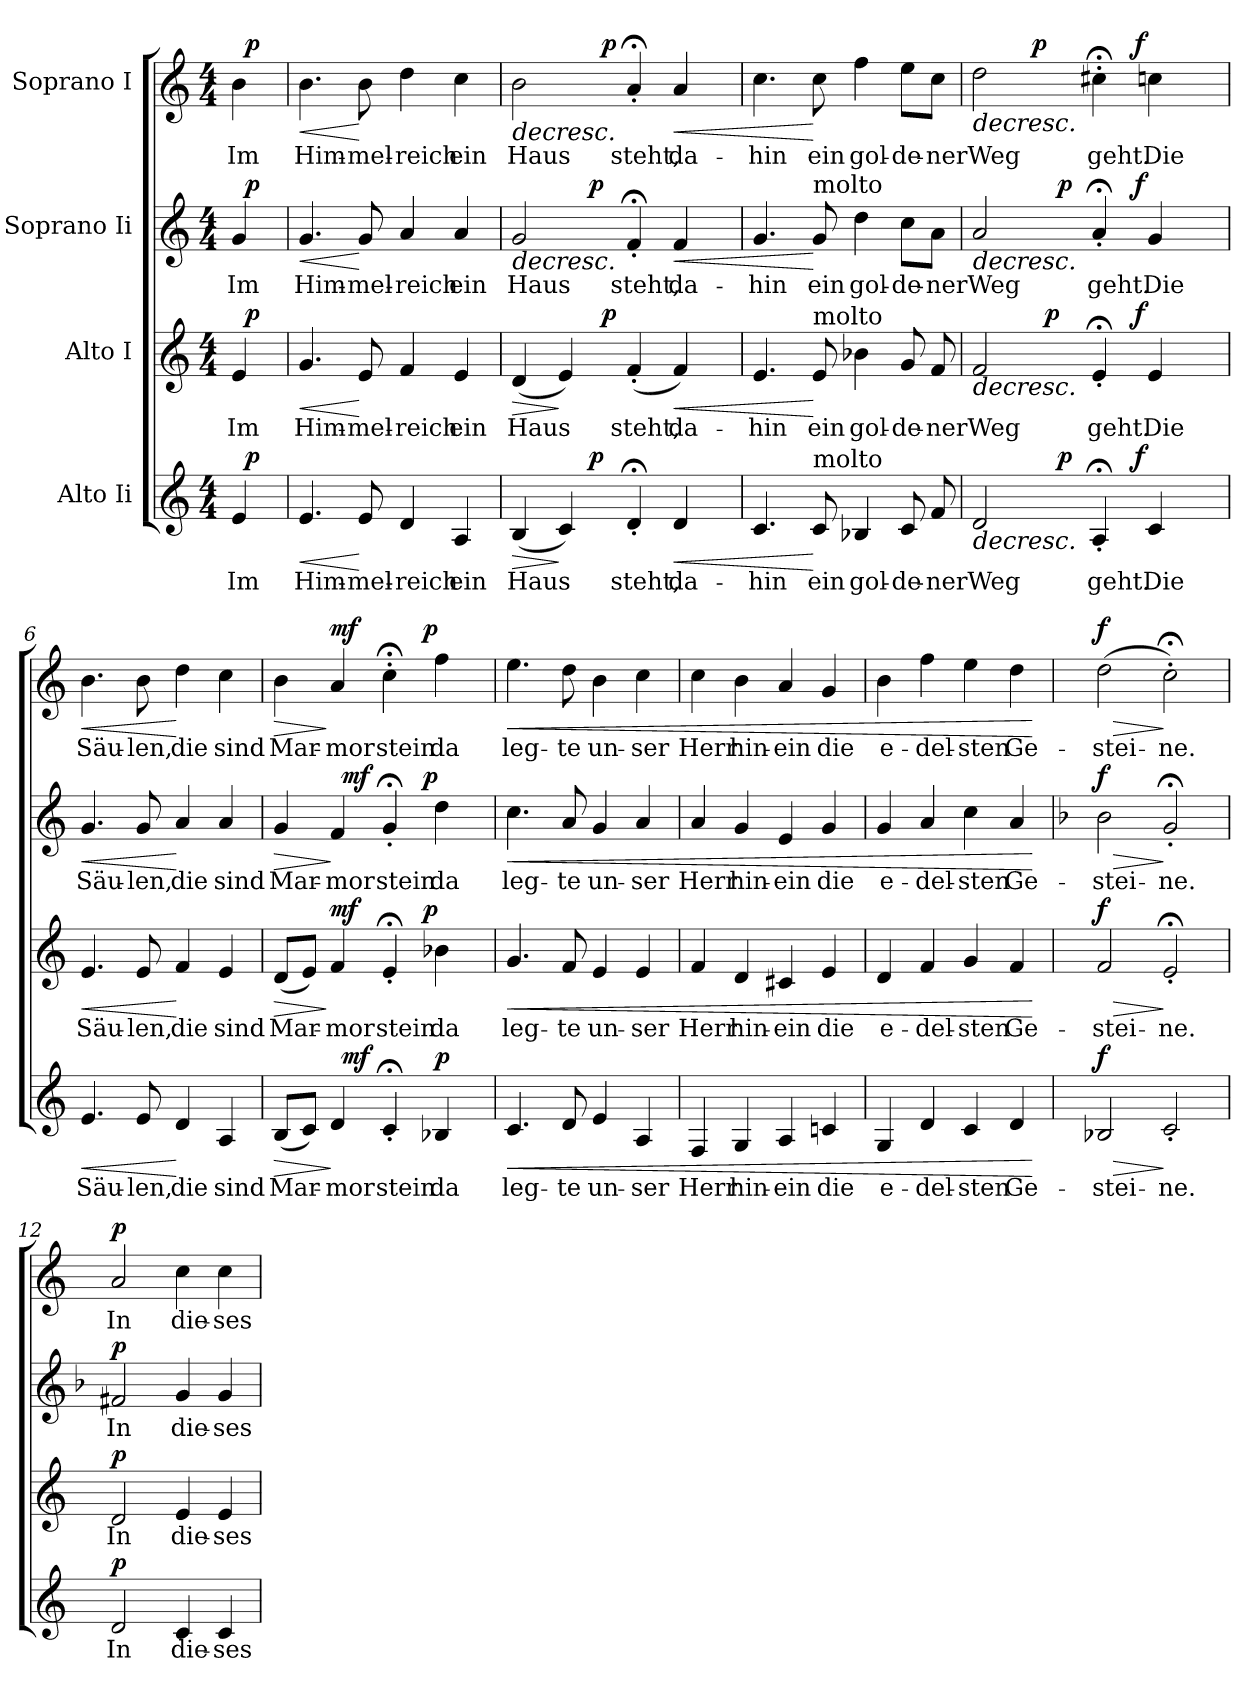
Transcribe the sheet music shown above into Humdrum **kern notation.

**kern	**text	**dynam	**kern	**text	**dynam	**kern	**text	**dynam	**kern	**text	**dynam
*part4	*part4	*part4	*part3	*part3	*part3	*part2	*part2	*part2	*part1	*part1	*part1
*staff4	*staff4	*staff4	*staff3	*staff3	*staff3	*staff2	*staff2	*staff2	*staff1	*staff1	*staff1
*I"Alto Ii	*	*	*I"Alto I	*	*	*I"Soprano Ii	*	*	*I"Soprano I	*	*
*clefG2	*	*	*clefG2	*	*	*clefG2	*	*	*clefG2	*	*
*k[]	*	*	*k[]	*	*	*k[]	*	*	*k[]	*	*
*C:	*	*	*C:	*	*	*C:	*	*	*C:	*	*
*M4/4	*	*	*M4/4	*	*	*M4/4	*	*	*M4/4	*	*
*MM60	*	*	*MM60	*	*	*MM60	*	*	*MM60	*	*
=1	=1	=1	=1	=1	=1	=1	=1	=1	=1	=1	=1
!	!	!	!	!	!	!	!	!	!LO:TX:a:t=Moderato	!	!
!	!LO:LY:b	!	!	!LO:LY:b	!	!	!LO:LY:b	!	!	!LO:LY:b	!
*^	*	*	*^	*	*	*^	*	*	*^	*	*
4e/	32ryy	Im	.	4e/	32ryy	Im	.	4g/	32ryy	Im	.	4b\	32ryy	Im	.
!	!	!	!LO:DY:a	!	!	!	!LO:DY:a	!	!	!	!LO:DY:a	!	!	!	!LO:DY:a
.	8..ryy	.	p	.	8..ryy	.	p	.	8..ryy	.	p	.	8..ryy	.	p
=2	=2	=2	=2	=2	=2	=2	=2	=2	=2	=2	=2	=2	=2	=2	=2
!	!	!LO:LY:b	!LO:HP:b	!	!	!LO:LY:b	!LO:HP:b	!	!	!LO:LY:b	!LO:HP:b	!	!	!LO:LY:b	!LO:HP:b
*v	*v	*	*	*	*	*	*	*v	*v	*	*	*v	*v	*	*
*	*	*	*v	*v	*	*	*	*	*	*	*	*
4.e/	Him-	<	4.g/	Him-	<	4.g/	Him-	<	4.b\	Him-	<
!	!LO:LY:b	!	!	!LO:LY:b	!	!	!LO:LY:b	!	!	!LO:LY:b	!
8e/	-mel-	[	8e/	-mel-	[	8g/	-mel-	[	8b\	-mel-	[
!	!LO:LY:b	!	!	!LO:LY:b	!	!	!LO:LY:b	!	!	!LO:LY:b	!
4d/	-reich	.	4f/	-reich	.	4a/	-reich	.	4dd\	-reich	.
!	!LO:LY:b	!	!	!LO:LY:b	!	!	!LO:LY:b	!	!	!LO:LY:b	!
4A/	ein	.	4e/	ein	.	4a/	ein	.	4cc\	ein	.
=3	=3	=3	=3	=3	=3	=3	=3	=3	=3	=3	=3
!	!LO:LY:b	!LO:HP:b	!	!LO:LY:b	!LO:HP:b	!	!LO:LY:b	!LO:HP:b	!	!LO:LY:b	!LO:HP:b
*^	*	*	*^	*	*	*^	*	*	*^	*	*
(<4B/	4.ryy	Haus	>	(<4d/	4ryy	Haus	>	2g/	4.ryy	Haus	>	2b\	4ryy	Haus	>
4c/)	.	.	]	4e/)	8ryy	.	]	.	.	.	.	.	8ryy	.	.
!	!	!	!LO:DY:a	!	!	!	!	!	!	!	!LO:DY:a	!	!	!	!
.	2ryy	.	p	.	32ryy	.	.	.	2ryy	.	p	.	32ryy	.	.
!	!	!	!	!	!	!	!LO:DY:a	!	!	!	!	!	!	!	!LO:DY:a
.	.	.	.	.	2ryy	.	p	.	.	.	.	.	2ryy	.	p
!	!	!LO:LY:b	!	!	!	!LO:LY:b	!	!	!	!LO:LY:b	!	!	!	!LO:LY:b	!
4d;'</	.	steht,	.	(4f'</	.	steht,	.	4f;'</	.	steht,	]	4a;'</	.	steht,	]
!	!	!LO:LY:b	!LO:HP:b	!	!	!LO:LY:b	!LO:HP:b	!	!	!LO:LY:b	!LO:HP:b	!	!	!LO:LY:b	!LO:HP:b
4d/	.	da-	<	4f/)	.	da-	<	4f/	.	da-	<	4a/	.	da-	<
.	8ryy	.	.	.	.	.	.	.	8ryy	.	.	.	.	.	.
.	.	.	.	.	16.ryy	.	.	.	.	.	.	.	16.ryy	.	.
=4	=4	=4	=4	=4	=4	=4	=4	=4	=4	=4	=4	=4	=4	=4	=4
!	!	!LO:LY:b	!	!	!	!LO:LY:b	!	!	!	!LO:LY:b	!	!	!	!LO:LY:b	!
*v	*v	*	*	*	*	*	*	*v	*v	*	*	*v	*v	*	*
*	*	*	*v	*v	*	*	*	*	*	*	*	*
4.c/	-hin	.	4.e/	-hin	.	4.g/	-hin	.	4.cc\	-hin	.
!	!	!	!	!	!	!LO:TX:a:t=molto	!	!	!	!	!
!	!	!	!LO:TX:a:t=molto	!	!	!	!	!	!	!	!
!LO:TX:a:t=molto	!	!	!	!	!	!	!	!	!	!	!
!	!LO:LY:b	!	!	!LO:LY:b	!	!	!LO:LY:b	!	!	!LO:LY:b	!
8c/	ein	[	8e/	ein	[	8g/	ein	[	8cc\	ein	[
!	!LO:LY:b	!	!	!LO:LY:b	!	!	!LO:LY:b	!	!	!LO:LY:b	!
4B-X/	gol-	.	4b-X\	gol-	.	4dd\	gol-	.	4ff\	gol-	.
!	!LO:LY:b	!	!	!LO:LY:b	!	!	!LO:LY:b	!	!	!LO:LY:b	!
8c/	-de-	.	8g/	-de-	.	8cc\L	-de-	.	8ee\L	-de-	.
!	!LO:LY:b	!	!	!LO:LY:b	!	!	!LO:LY:b	!	!	!LO:LY:b	!
8f/	-ner	.	8f/	-ner	.	8a\J	-ner	.	8cc\J	-ner	.
=5	=5	=5	=5	=5	=5	=5	=5	=5	=5	=5	=5
!	!LO:LY:b	!LO:HP:b	!	!LO:LY:b	!LO:HP:b	!	!LO:LY:b	!LO:HP:b	!	!LO:LY:b	!LO:HP:b
*^	*	*	*^	*	*	*^	*	*	*^	*	*
*	*^	*	*	*	*^	*	*	*	*^	*	*	*	*^	*	*
2d/	4ryy	2ryy	Weg	>	2f/	4ryy	2ryy	Weg	>	2a/	4ryy	2ryy	Weg	>	2dd\	4ryy	2ryy	Weg	>
.	16.ryy	.	.	.	.	16ryy	.	.	.	.	16.ryy	.	.	.	.	32ryy	.	.	.
!	!	!	!	!	!	!	!	!	!	!	!	!	!	!	!	!	!	!	!LO:DY:a
.	.	.	.	.	.	.	.	.	.	.	.	.	.	.	.	2ryy	.	.	p
!	!	!	!	!	!	!	!	!	!LO:DY:a	!	!	!	!	!	!	!	!	!	!
.	.	.	.	.	.	2ryy	.	.	p	.	.	.	.	.	.	.	.	.	.
!	!	!	!	!LO:DY:a	!	!	!	!	!	!	!	!	!	!LO:DY:a	!	!	!	!	!
.	2ryy	.	.	p	.	.	.	.	.	.	2ryy	.	.	p	.	.	.	.	.
!	!	!	!LO:LY:b	!	!	!	!	!LO:LY:b	!	!	!	!	!LO:LY:b	!	!	!	!	!LO:LY:b	!
4A;'</	.	8..ryy	geht.	]	4e;'</	.	8..ryy	geht.	]	4a;'</	.	8..ryy	geht.	]	4cc#X;<'>\	.	8..ryy	geht.	]
!	!	!	!	!LO:DY:a	!	!	!	!	!LO:DY:a	!	!	!	!	!LO:DY:a	!	!	!	!	!LO:DY:a
.	.	4ryy	.	f	.	.	4ryy	.	f	.	.	4ryy	.	f	.	.	4ryy	.	f
!	!	!	!LO:LY:b	!	!	!	!	!LO:LY:b	!	!	!	!	!LO:LY:b	!	!	!	!	!LO:LY:b	!
4c/	.	.	Die	.	4e/	.	.	Die	.	4g/	.	.	Die	.	4ccn\	.	.	Die	.
.	.	.	.	.	.	.	.	.	.	.	.	.	.	.	.	8..ryy	.	.	.
.	.	.	.	.	.	8.ryy	.	.	.	.	.	.	.	.	.	.	.	.	.
.	8ryy	.	.	.	.	.	.	.	.	.	8ryy	.	.	.	.	.	.	.	.
.	32ryy	32ryy	.	.	.	.	32ryy	.	.	.	32ryy	32ryy	.	.	.	.	32ryy	.	.
=6	=6	=6	=6	=6	=6	=6	=6	=6	=6	=6	=6	=6	=6	=6	=6	=6	=6	=6	=6
!	!	!	!LO:LY:b	!LO:HP:b	!	!	!	!LO:LY:b	!LO:HP:b	!	!	!	!LO:LY:b	!LO:HP:b	!	!	!	!LO:LY:b	!LO:HP:b
*v	*v	*v	*	*	*	*	*	*	*	*v	*v	*v	*	*	*v	*v	*v	*	*
*	*	*	*v	*v	*v	*	*	*	*	*	*	*	*
4.e/	Säu-	<	4.e/	Säu-	<	4.g/	Säu-	<	4.b\	Säu-	<
!	!LO:LY:b	!	!	!LO:LY:b	!	!	!LO:LY:b	!	!	!LO:LY:b	!
8e/	-len,	.	8e/	-len,	.	8g/	-len,	.	8b\	-len,	.
!	!LO:LY:b	!	!	!LO:LY:b	!	!	!LO:LY:b	!	!	!LO:LY:b	!
4d/	die	[	4f/	die	[	4a/	die	[	4dd\	die	[
!	!LO:LY:b	!	!	!LO:LY:b	!	!	!LO:LY:b	!	!	!LO:LY:b	!
4A/	sind	.	4e/	sind	.	4a/	sind	.	4cc\	sind	.
!!LO:LB:g=z
=7	=7	=7	=7	=7	=7	=7	=7	=7	=7	=7	=7
!	!LO:LY:b	!LO:HP:b	!	!LO:LY:b	!LO:HP:b	!	!LO:LY:b	!LO:HP:b	!	!LO:LY:b	!LO:HP:b
*^	*	*	*^	*	*	*^	*	*	*^	*	*
*	*	*	*	*	*	*	*	*	*^	*	*	*	*	*	*
(<8B/L	4ryy	Mar-	>	(<8d/L	2ryy	Mar-	>	4g/	4ryy	2ryy	Mar-	>	4b\	2ryy	Mar-	>
8c/J)	.	.	.	8e/J)	.	.	.	.	.	.	.	.	.	.	.	.
!	!	!LO:LY:b	!	!	!	!LO:LY:b	!LO:DY:n=1:a	!	!	!	!LO:LY:b	!	!	!	!LO:LY:b	!LO:DY:n=1:a
4d/	32ryy	-mor	]	4f/	.	-mor	] mf	4f/	32ryy	.	-mor	]	4a/	.	-mor	] mf
!	!	!	!LO:DY:a	!	!	!	!	!	!	!	!	!LO:DY:a	!	!	!	!
.	2ryy	.	mf	.	.	.	.	.	2ryy	.	.	mf	.	.	.	.
!	!	!LO:LY:b	!	!	!	!LO:LY:b	!	!	!	!	!LO:LY:b	!	!	!	!LO:LY:b	!
4c;'</	.	stein	.	4e;'</	8..ryy	stein	.	4g;'</	.	8..ryy	stein	.	4cc;<'>\	8..ryy	stein	.
!	!	!	!	!	!	!	!LO:DY:n=2:a	!	!	!	!	!LO:DY:a	!	!	!	!LO:DY:n=2:a
.	.	.	.	.	4ryy	.	p	.	.	4ryy	.	p	.	4ryy	.	p
!	!	!LO:LY:b	!LO:DY:a	!	!	!LO:LY:b	!	!	!	!	!LO:LY:b	!	!	!	!LO:LY:b	!
4B-X/	.	da	p	4b-X\	.	da	.	4dd\	.	.	da	.	4ff\	.	da	.
.	8..ryy	.	.	.	.	.	.	.	8..ryy	.	.	.	.	.	.	.
.	.	.	.	.	32ryy	.	.	.	.	32ryy	.	.	.	32ryy	.	.
=8	=8	=8	=8	=8	=8	=8	=8	=8	=8	=8	=8	=8	=8	=8	=8	=8
!	!	!LO:LY:b	!LO:HP:b	!	!	!LO:LY:b	!LO:HP:b	!	!	!	!LO:LY:b	!LO:HP:b	!	!	!LO:LY:b	!LO:HP:b
*v	*v	*	*	*	*	*	*	*v	*v	*v	*	*	*v	*v	*	*
*	*	*	*v	*v	*	*	*	*	*	*	*	*
4.c/	leg-	<	4.g/	leg-	<	4.cc\	leg-	<	4.ee\	leg-	<
!	!LO:LY:b	!	!	!LO:LY:b	!	!	!LO:LY:b	!	!	!LO:LY:b	!
8d/	-te	.	8f/	-te	.	8a/	-te	.	8dd\	-te	.
!	!LO:LY:b	!	!	!LO:LY:b	!	!	!LO:LY:b	!	!	!LO:LY:b	!
4e/	un-	.	4e/	un-	.	4g/	un-	.	4b\	un-	.
!	!LO:LY:b	!	!	!LO:LY:b	!	!	!LO:LY:b	!	!	!LO:LY:b	!
4A/	-ser	.	4e/	-ser	.	4a/	-ser	.	4cc\	-ser	.
=9	=9	=9	=9	=9	=9	=9	=9	=9	=9	=9	=9
!	!LO:LY:b	!	!	!LO:LY:b	!	!	!LO:LY:b	!	!	!LO:LY:b	!
4F/	Herr	.	4f/	Herr	.	4a/	Herr	.	4cc\	Herr	.
!	!LO:LY:b	!	!	!LO:LY:b	!	!	!LO:LY:b	!	!	!LO:LY:b	!
4G/	hin-	.	4d/	hin-	.	4g/	hin-	.	4b\	hin-	.
!	!LO:LY:b	!	!	!LO:LY:b	!	!	!LO:LY:b	!	!	!LO:LY:b	!
4A/	-ein	.	4c#X/	-ein	.	4e/	-ein	.	4a/	-ein	.
!	!LO:LY:b	!	!	!LO:LY:b	!	!	!LO:LY:b	!	!	!LO:LY:b	!
4cn/	die	.	4e/	die	.	4g/	die	.	4g/	die	.
=10	=10	=10	=10	=10	=10	=10	=10	=10	=10	=10	=10
!	!LO:LY:b	!	!	!LO:LY:b	!	!	!LO:LY:b	!	!	!LO:LY:b	!
4G/	e-	.	4d/	e-	.	4g/	e-	.	4b\	e-	.
!	!LO:LY:b	!	!	!LO:LY:b	!	!	!LO:LY:b	!	!	!LO:LY:b	!
4d/	-del-	.	4f/	-del-	.	4a/	-del-	.	4ff\	-del-	.
!	!LO:LY:b	!	!	!LO:LY:b	!	!	!LO:LY:b	!	!	!LO:LY:b	!
4c/	-sten	.	4g/	-sten	.	4cc\	-sten	.	4ee\	-sten	.
!	!LO:LY:b	!	!	!LO:LY:b	!	!	!LO:LY:b	!	!	!LO:LY:b	!
4d/	Ge-	.	4f/	Ge-	.	4a/	Ge-	.	4dd\	Ge-	.
.	.	[	.	.	[	.	.	[	.	.	[
=11	=11	=11	=11	=11	=11	=11	=11	=11	=11	=11	=11
*	*	*	*	*	*	*k[b-]	*	*	*	*	*
*	*	*	*	*	*	*F:	*	*	*	*	*
!	!LO:LY:b	!LO:HP:b	!	!LO:LY:b	!LO:HP:b	!	!LO:LY:b	!LO:HP:b	!	!LO:LY:b	!LO:HP:b
!	!	!LO:DY:n=1:a	!	!	!LO:DY:n=1:a	!	!	!LO:DY:n=1:a	!	!	!LO:DY:n=1:a
2B-X/	-stei-	> f	2f/	-stei-	> f	2b-\	-stei-	> f	(>2dd\	-stei-	> f
!	!LO:LY:b	!	!	!LO:LY:b	!	!	!LO:LY:b	!	!	!LO:LY:b	!
2c'</	-ne.	]	2e;'</	-ne.	]	2g;'</	-ne.	]	2cc;<'>\)	-ne.	]
=12	=12	=12	=12	=12	=12	=12	=12	=12	=12	=12	=12
!	!LO:LY:b	!LO:DY:a	!	!LO:LY:b	!LO:DY:a	!	!LO:LY:b	!LO:DY:a	!	!LO:LY:b	!LO:DY:a
2d/	In	p	2d/	In	p	2f#X/	In	p	2a/	In	p
!	!LO:LY:b	!	!	!LO:LY:b	!	!	!LO:LY:b	!	!	!LO:LY:b	!
4c/	die-	.	4e/	die-	.	4g/	die-	.	4cc\	die-	.
!	!LO:LY:b	!	!	!LO:LY:b	!	!	!LO:LY:b	!	!	!LO:LY:b	!
4c/	-ses	.	4e/	-ses	.	4g/	-ses	.	4cc\	-ses	.
=	=	=	=	=	=	=	=	=	=	=	=
*-	*-	*-	*-	*-	*-	*-	*-	*-	*-	*-	*-
